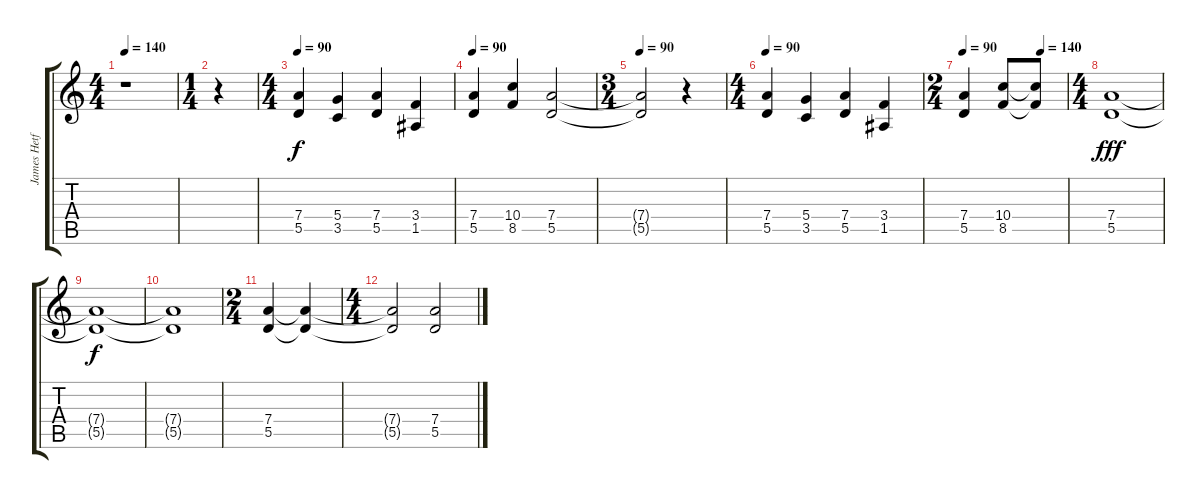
\track ("James Hetfield  (guitar dist)" "James Hetf") {instrument distortionguitar}
\staff {score tabs}
\tuning (E4 B3 G3 D3 A2 E2) {hide}
\ts (4 4)
\tempo 140
\clef g2
\ks c
r.1{dy f} |
\ts (1 4)
r.4 |
\ts (4 4)
\tempo 90
(7.4 5.5).4{volume 16 instrument distortionguitar} (5.4 3.5).4 (7.4 5.5).4 (3.4 1.5).4 |
\tempo 90
(7.4 5.5).4 (10.4 8.5).4 (7.4 5.5).2 |
\ts (3 4)
\tempo 90
(7.4{t} 5.5{t}).2 r.4 |
\ts (4 4)
\tempo 90
(7.4 5.5).4 (5.4 3.5).4 (7.4 5.5).4 (3.4 1.5).4 |
\ts (2 4)
\tempo 90
\tempo (140 0.75)
(7.4 5.5).4 (10.4 8.5).8 (10.4{t} 8.5{t}).8 |
\ts (4 4)
(7.4 5.5).1{dy fff} |
(7.4{t} 5.5{t}).1{dy f} |
(7.4{t} 5.5{t}).1 |
\ts (2 4)
(7.4 5.5).4 (7.4{t} 5.5{t}).4 |
\ts (4 4)
(7.4{t} 5.5{t}).2 (7.4 5.5).2
